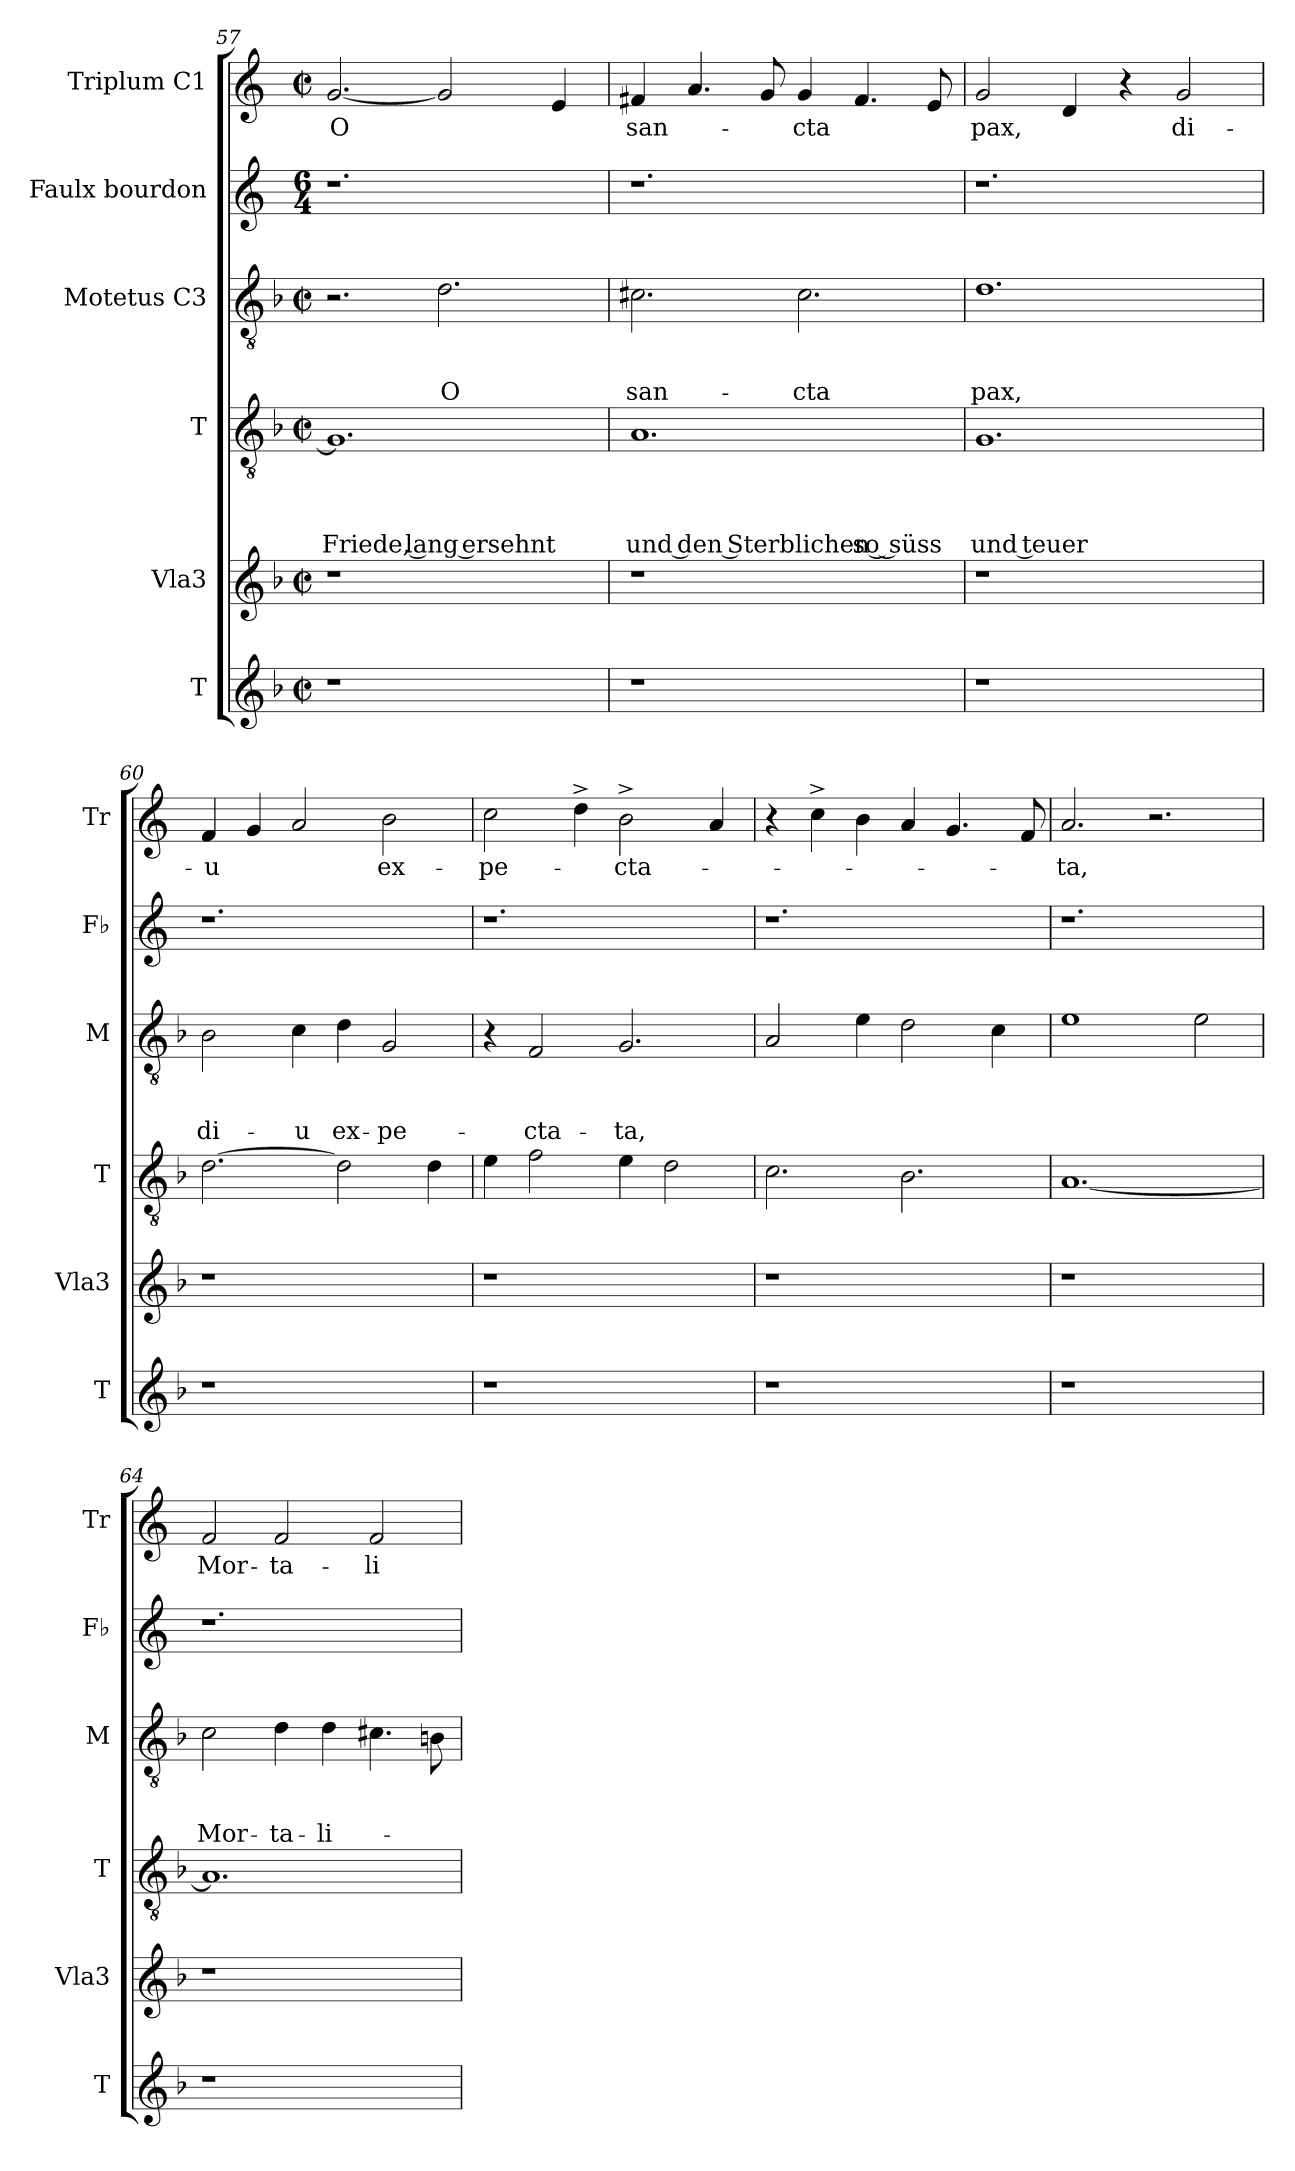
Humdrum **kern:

**kern	**kern	**kern	**text	**text	**text	**text	**kern	**text	**text	**text	**kern	**kern	**text
*part6	*part5	*part4	*part4	*part4	*part4	*part4	*part3	*part3	*part3	*part3	*part2	*part1	*part1
*staff6	*staff5	*staff4	*staff4	*staff4	*staff4	*staff4	*staff3	*staff3	*staff3	*staff3	*staff2	*staff1	*staff1
*I"T	*I"Vla3	*I"T	*	*	*	*	*I"Motetus C3	*	*	*	*I"Faulx bourdon	*I"Triplum C1	*
*I'T	*I'Vla3	*I'T	*	*	*	*	*I'M	*	*	*	*I'Fb	*I'Tr	*
*clefG2	*clefG2	*clefGv2	*	*	*	*	*clefGv2	*	*	*	*clefG2	*clefG2	*
*	*	*	*	*	*	*	*	*	*	*	*ITrd-3c-5	*ITrd-3c-5	*
*k[b-]	*k[b-]	*k[b-]	*	*	*	*	*k[b-]	*	*	*	*k[b-]	*k[b-]	*
*F:	*F:	*F:	*	*	*	*	*F:	*	*	*	*F:	*F:	*
*M2/2	*M2/2	*M2/2	*	*	*	*	*M2/2	*	*	*	*M6/4	*M2/2	*
*met(c|)	*met(c|)	*met(c|)	*	*	*	*	*met(c|)	*	*	*	*	*met(c|)	*
=57	=57	=57	=57	=57	=57	=57	=57	=57	=57	=57	=57	=57	=57
!	!	!	!	!	!	!LO:LY:b:rj	!	!	!	!	!	!	!LO:LY:b
1r	1r	1.G]	.	.	.	Friede, lang ersehnt	2.r	.	.	.	1.r	[<2.cc/	-O
!	!	!	!	!	!	!	!	!	!	!LO:LY:b	!	!	!
.	.	.	.	.	.	.	2.d\	.	.	O	.	2cc/]	.
2ryy	2ryy	.	.	.	.	.	.	.	.	.	.	.	.
.	.	.	.	.	.	.	.	.	.	.	.	4a/	.
=58	=58	=58	=58	=58	=58	=58	=58	=58	=58	=58	=58	=58	=58
!	!	!	!	!	!	!LO:LY:b:rj	!	!	!	!LO:LY:b	!	!	!LO:LY:b
1r	1r	1.A	.	.	.	und den Sterblichen so süss	2.c#X\	.	.	san-	1.r	4bn/	san-
.	.	.	.	.	.	.	.	.	.	.	.	4.dd/	.
.	.	.	.	.	.	.	.	.	.	.	.	8cc/	.
!	!	!	!	!	!	!	!	!	!	!LO:LY:b	!	!	!LO:LY:b
.	.	.	.	.	.	.	2.c#\	.	.	-cta	.	4cc/	-cta
2ryy	2ryy	.	.	.	.	.	.	.	.	.	.	4.b/	.
.	.	.	.	.	.	.	.	.	.	.	.	8a/	.
=59	=59	=59	=59	=59	=59	=59	=59	=59	=59	=59	=59	=59	=59
!	!	!	!	!	!	!LO:LY:b:rj	!	!	!	!LO:LY:b	!	!	!LO:LY:b
1r	1r	1.G	.	.	.	und teuer	1.d	.	.	pax,	1.r	2cc/	pax,
.	.	.	.	.	.	.	.	.	.	.	.	4g/	.
.	.	.	.	.	.	.	.	.	.	.	.	4r	.
!	!	!	!	!	!	!	!	!	!	!	!	!	!LO:LY:b
2ryy	2ryy	.	.	.	.	.	.	.	.	.	.	2cc/	di-
!!LO:LB:g=z
=60	=60	=60	=60	=60	=60	=60	=60	=60	=60	=60	=60	=60	=60
!	!	!	!	!	!	!	!	!	!	!LO:LY:b	!	!	!LO:LY:b
1r	1r	[>2.d\	.	.	.	.	2B-\	.	.	di-	1.r	4b-/	-u
.	.	.	.	.	.	.	.	.	.	.	.	4cc/	.
!	!	!	!	!	!	!	!	!	!	!LO:LY:b	!	!	!
.	.	.	.	.	.	.	4c\	.	.	-u	.	2dd/	.
!	!	!	!	!	!	!	!	!	!	!LO:LY:b	!	!	!
.	.	2d\]	.	.	.	.	4d\	.	.	ex-	.	.	.
!	!	!	!	!	!	!	!	!	!	!LO:LY:b:rj	!	!	!LO:LY:b
2ryy	2ryy	.	.	.	.	.	2G/	.	.	-pe-	.	2ee\	ex-
.	.	4d\	.	.	.	.	.	.	.	.	.	.	.
=61	=61	=61	=61	=61	=61	=61	=61	=61	=61	=61	=61	=61	=61
!	!	!	!	!	!	!	!	!	!	!	!	!	!LO:LY:b
1r	1r	4e\	.	.	.	.	4r	.	.	.	1.r	2ff\	-pe-
!	!	!	!	!	!	!	!	!	!	!LO:LY:b	!	!	!
.	.	2f\	.	.	.	.	2F/	.	.	-cta-	.	.	.
.	.	.	.	.	.	.	.	.	.	.	.	4gg^>\	.
!	!	!	!	!	!	!	!	!	!	!LO:LY:b	!	!	!LO:LY:b
.	.	4e\	.	.	.	.	2.G/	.	.	-ta,	.	2ee^>\	-cta-
2ryy	2ryy	2d\	.	.	.	.	.	.	.	.	.	.	.
.	.	.	.	.	.	.	.	.	.	.	.	4dd/	.
=62	=62	=62	=62	=62	=62	=62	=62	=62	=62	=62	=62	=62	=62
1r	1r	2.c\	.	.	.	.	2A/	.	.	.	1.r	4r	.
.	.	.	.	.	.	.	.	.	.	.	.	4ff^>\	.
.	.	.	.	.	.	.	4e\	.	.	.	.	4ee\	.
.	.	2.B-\	.	.	.	.	2d\	.	.	.	.	4dd/	.
2ryy	2ryy	.	.	.	.	.	.	.	.	.	.	4.cc/	.
.	.	.	.	.	.	.	4c\	.	.	.	.	.	.
.	.	.	.	.	.	.	.	.	.	.	.	8b-/	.
=63	=63	=63	=63	=63	=63	=63	=63	=63	=63	=63	=63	=63	=63
!	!	!	!	!	!	!	!	!	!	!	!	!	!LO:LY:b
1r	1r	[<1.A	.	.	.	.	1e	.	.	.	1.r	2.dd/	-ta,
.	.	.	.	.	.	.	.	.	.	.	.	2.r	.
2ryy	2ryy	.	.	.	.	.	2e\	.	.	.	.	.	.
=64	=64	=64	=64	=64	=64	=64	=64	=64	=64	=64	=64	=64	=64
!	!	!	!	!	!	!	!	!	!	!LO:LY:b	!	!	!LO:LY:b
1r	1r	1.A]	.	.	.	.	2c\	.	.	Mor-	1.r	2b-/	Mor-
!	!	!	!	!	!	!	!	!	!	!LO:LY:b	!	!	!LO:LY:b
.	.	.	.	.	.	.	4d\	.	.	-ta-	.	2b-/	-ta-
!	!	!	!	!	!	!	!	!	!	!LO:LY:b	!	!	!
.	.	.	.	.	.	.	4d\	.	.	-li-	.	.	.
!	!	!	!	!	!	!	!	!	!	!	!	!	!LO:LY:b
2ryy	2ryy	.	.	.	.	.	4.c#X\	.	.	.	.	2b-/	-li-
.	.	.	.	.	.	.	8Bn\	.	.	.	.	.	.
=	=	=	=	=	=	=	=	=	=	=	=	=	=
*-	*-	*-	*-	*-	*-	*-	*-	*-	*-	*-	*-	*-	*-
